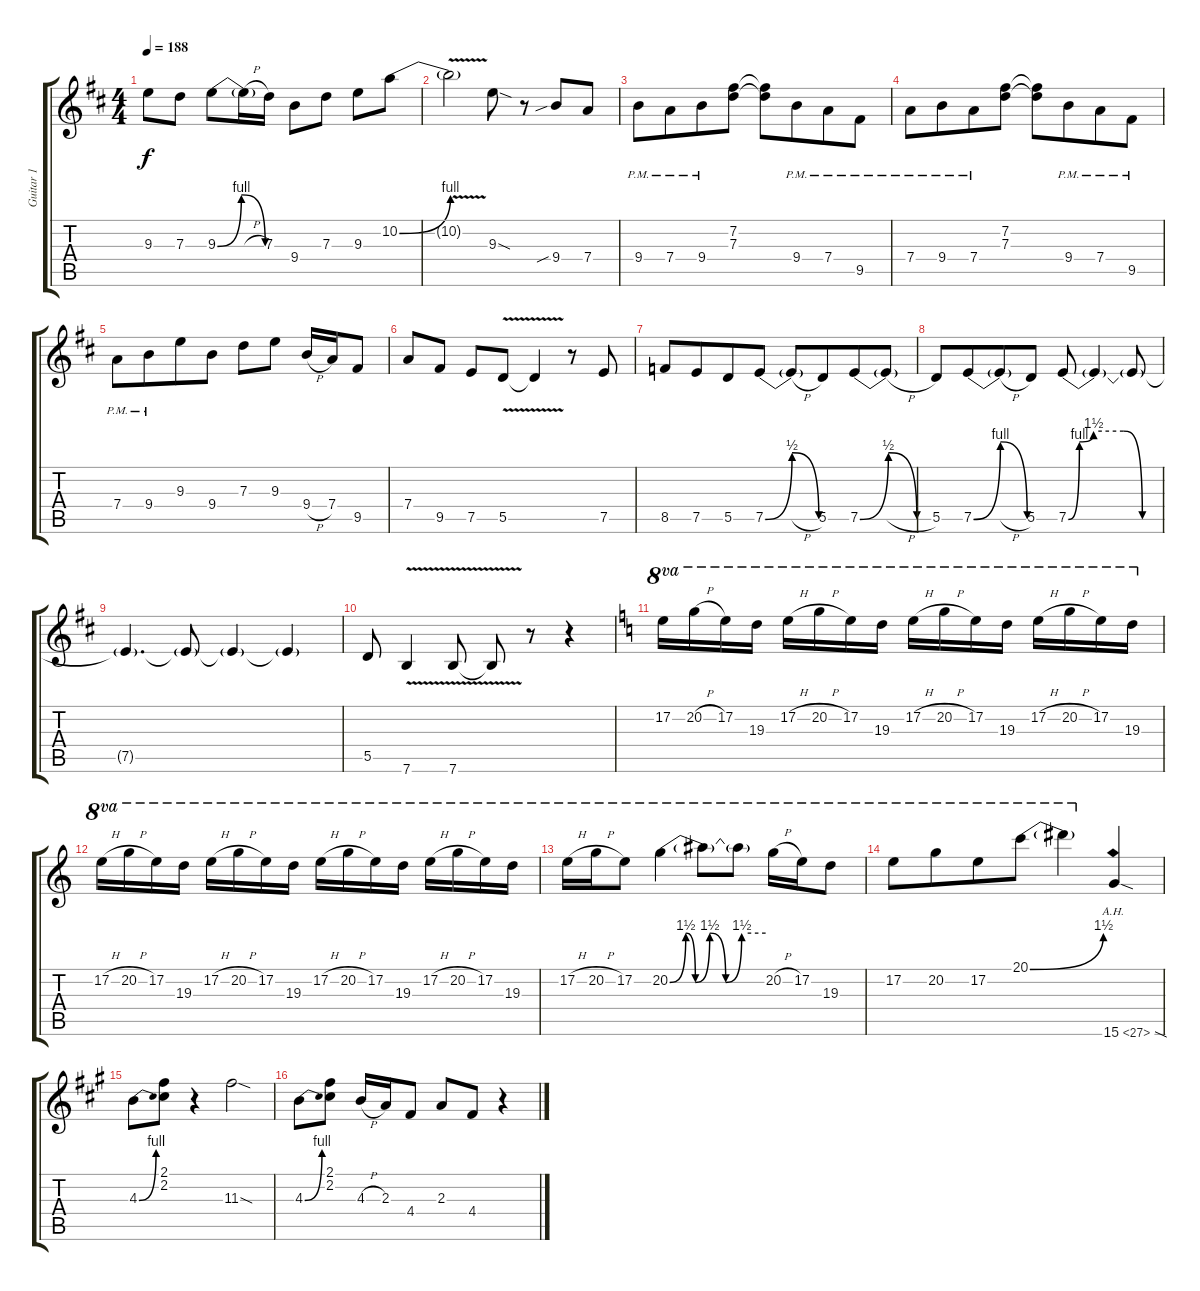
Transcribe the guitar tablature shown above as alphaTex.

\track ("Guitar 1" "Guitar 1") {instrument overdrivenguitar}
\staff {score tabs}
\tuning (E4 B3 G3 D3 A2 E2) {hide}
\ts (4 4)
\tempo 188
\clef g2
\ks d
9.3.8{dy f} 7.3.8 9.3{be (bendrelease 0 0 30 4 30 4 60 0)}.8 9.3{h t}.16 7.3.16 9.4.8 7.3.8 9.3.8 10.2{be (bend 0 0 60 4)}.8 |
10.2{v t}.2 9.3{sod}.8 r.8 9.4{sib}.8 7.4.8 |
9.4{pm}.8 7.4{pm}.8{beam merge} 9.4{pm}.8 (7.2 7.3).8 (7.2{t} 7.3{t}).8 9.4{pm}.8{beam merge} 7.4{pm}.8 9.5{pm}.8 |
7.4{pm}.8 9.4{pm}.8{beam merge} 7.4{pm}.8 (7.2 7.3).8 (7.2{t} 7.3{t}).8 9.4{pm}.8{beam merge} 7.4{pm}.8 9.5{pm}.8 |
7.4{pm}.8 9.4{pm}.8{beam merge} 9.3.8 9.4.8 7.3.8 9.3.8 9.4{h}.16 7.4.16 9.5.8 |
7.4.8 9.5.8 7.5.8 5.5{v}.8 5.5{t}.4 r.8 7.5.8 |
8.5.8 7.5.8{beam merge} 5.5.8 7.5{be (bendrelease 0 0 30 2 30 2 60 0)}.8 7.5{h t}.8 5.5.8{beam merge} 7.5{be (bendrelease 0 0 30 2 30 2 60 0)}.8 7.5{h t}.8 |
5.5.8 7.5{be (bendrelease 0 0 35 4 35 4 60 0)}.8{beam merge} 7.5{h t}.8 5.5.8 7.5{be (custom 0 0 7 4 16 6 35 6 47 0 60 0)}.8 7.5{t}.4 7.5{t}.8 |
7.5{t}.4{d} 7.5{t}.8 7.5{t}.4 7.5{t}.4 |
5.5.8 7.6{v}.4 7.6{v}.8 7.6{t}.8 r.8 r.4 |
\ks c
17.2.16{ot 8va} 20.2{h}.16{ot 8va} 17.2.16{ot 8va} 19.3.16{ot 8va} 17.2{h}.16{ot 8va} 20.2{h}.16{ot 8va} 17.2.16{ot 8va} 19.3.16{ot 8va} 17.2{h}.16{ot 8va} 20.2{h}.16{ot 8va} 17.2.16{ot 8va} 19.3.16{ot 8va} 17.2{h}.16{ot 8va} 20.2{h}.16{ot 8va} 17.2.16{ot 8va} 19.3.16{ot 8va} |
17.2{h}.16{ot 8va} 20.2{h}.16{ot 8va} 17.2.16{ot 8va} 19.3.16{ot 8va} 17.2{h}.16{ot 8va} 20.2{h}.16{ot 8va} 17.2.16{ot 8va} 19.3.16{ot 8va} 17.2{h}.16{ot 8va} 20.2{h}.16{ot 8va} 17.2.16{ot 8va} 19.3.16{ot 8va} 17.2{h}.16{ot 8va} 20.2{h}.16{ot 8va} 17.2.16{ot 8va} 19.3.16{ot 8va} |
17.2{h}.16{ot 8va} 20.2{h}.16{ot 8va} 17.2.8{ot 8va} 20.2{be (custom 0 0 10 6 16 0 25 6 35 0 45 6 60 6)}.4{ot 8va} 20.2{t}.8{ot 8va} 20.2{t}.8{ot 8va} 20.2{h}.16{ot 8va} 17.2.16{ot 8va} 19.3.8{ot 8va} |
17.2.8{ot 8va} 20.2.8{ot 8va beam merge} 17.2.8{ot 8va} 20.1{be (bend 0 0 60 6)}.8{ot 8va} 20.1{t}.4{ot 8va} 15.6{ah 12 sod}.4 |
\ks a
4.3{be (bend 0 0 60 4)}.8 (2.1 2.2).8 r.4 11.3{sod}.2 |
4.3{be (bend 0 0 60 4)}.8 (2.1 2.2).8 4.3{h}.16 2.3.16 4.4.8 2.3.8 4.4.8 r.4
